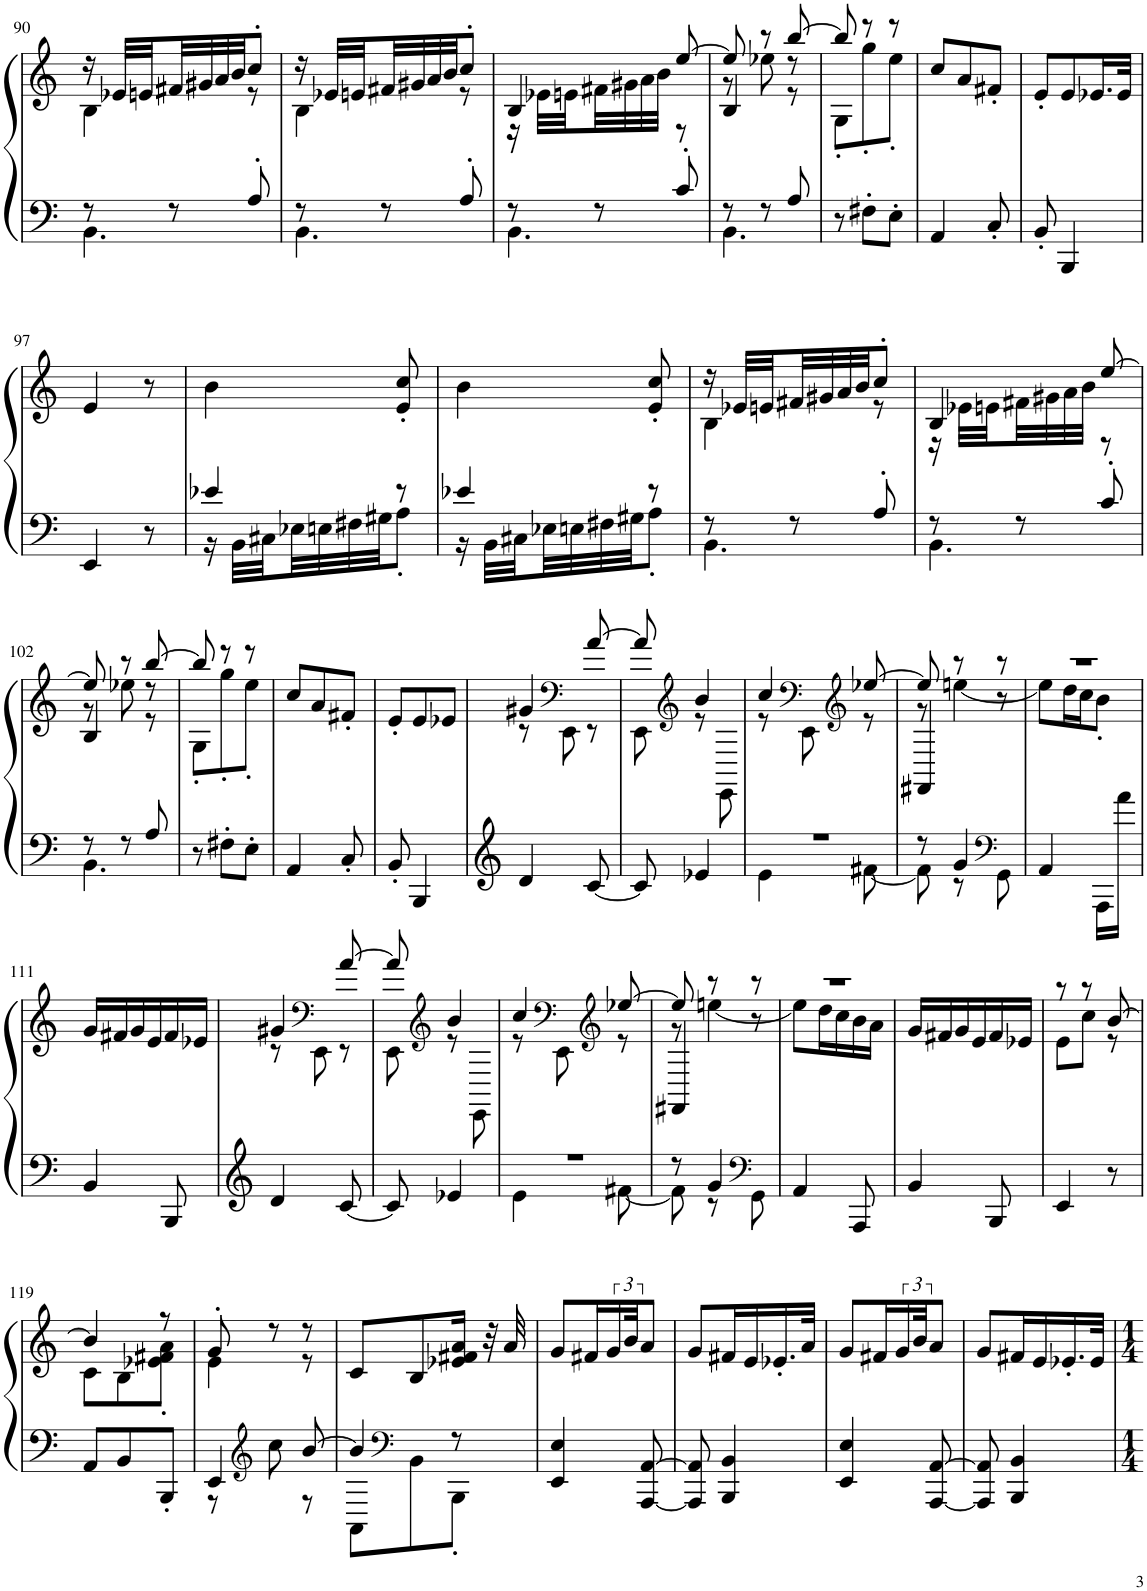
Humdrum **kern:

**kern	**kern
*part1	*part1
*staff2	*staff1
*I"Фортепиано, Klavier	*
!!LO:PB:g=z
*clefF4	*clefG2
*k[]	*k[]
*M3/8	*M3/8
=90	=90
*^	*^
8r	4.BB\	16r	4B\
.	.	32e-X/LLL	.
.	.	32en/	.
8r	.	32f#X/	.
.	.	32g#X/	.
.	.	32a/	.
.	.	32b/JJ	.
8A'/	.	8cc'/J	8r
=91	=91	=91	=91
8r	4.BB\	16r	4B\
.	.	32e-X/LLL	.
.	.	32en/	.
8r	.	32f#X/	.
.	.	32g#X/	.
.	.	32a/	.
.	.	32b/JJ	.
8A'/	.	8cc'/J	8r
=92	=92	=92	=92
8r	4.BB\	4B/	16r
.	.	.	32e-X\LLL
.	.	.	32en\
8r	.	.	32f#X\
.	.	.	32g#X\
.	.	.	32a\
.	.	.	32b\JJJ
8c'/	.	[8ee/	8r
=93	=93	=93	=93
*	*	*	*^
8r	4.BB\	8ee/]	8r	4B/
8r	.	8r	8ee-X\	.
8A/	.	[8bb/	8r	8r
*v	*v	*	*	*
*	*	*v	*v
=94	=94	=94
8r	8bb/]	8G'\L
8F#X'\L	8r	8gg'\
8E'\J	8r	8ee'\J
*	*v	*v
=95	=95
4AA/	8cc/L
.	8a/
8C'/	8f#X'/J
=96	=96
8BB'/	8e'/L
4BBB/	8e/
.	16.e-X/L
.	32e-/JJk
!!LO:LB:g=z
=97	=97
4EE/	4e/
8r	8r
=98	=98
*^	*
4e-X/	16r	4b\
.	32BB\LLL	.
.	32C#X\	.
.	32E-X\	.
.	32En\	.
.	32F#X\	.
.	32G#X\JJ	.
8r	8A'\J	8e/' 8cc/'
=99	=99	=99
4e-X/	16r	4b\
.	32BB\LLL	.
.	32C#X\	.
.	32E-X\	.
.	32En\	.
.	32F#X\	.
.	32G#X\JJ	.
8r	8A'\J	8e/' 8cc/'
=100	=100	=100
*	*	*^
8r	4.BB\	16r	4B\
.	.	32e-X/LLL	.
.	.	32en/	.
8r	.	32f#X/	.
.	.	32g#X/	.
.	.	32a/	.
.	.	32b/JJ	.
8A'/	.	8cc'/J	8r
=101	=101	=101	=101
8r	4.BB\	4B/	16r
.	.	.	32e-X\LLL
.	.	.	32en\
8r	.	.	32f#X\
.	.	.	32g#X\
.	.	.	32a\
.	.	.	32b\JJJ
8c'/	.	[8ee/	8r
!!LO:LB:g=z
=102	=102	=102	=102
*	*	*	*^
8r	4.BB\	8ee/]	8r	4B/
8r	.	8r	8ee-X\	.
8A/	.	[8bb/	8r	8r
*v	*v	*	*	*
*	*	*v	*v
=103	=103	=103
8r	8bb/]	8G'\L
8F#X'\L	8r	8gg'\
8E'\J	8r	8ee'\J
*	*v	*v
=104	=104
4AA/	8cc/L
.	8a/
8C'/	8f#X'/J
=105	=105
8BB'/	8e'/L
4BBB/	8e/
.	8e-X/J
=106	=106
*	*^
4d/	4g#X/	8r
*	*clefF4	*
.	.	8EE\
[8c/	[8a/	8r
=107	=107	=107
8c/]	8a/]	8EE\
*	*clefG2	*
4e-X/	4b/	8r
.	.	8EE\
=108	=108	=108
*^	*	*
4.r	4e\	4cc/	8r
*	*	*clefF4	*
.	.	.	8EE\
*	*	*clefG2	*
.	[8f#X\	[8ee-X/	8r
=109	=109	=109	=109
*	*	*	*^
8r	8f#\]	8ee-/]	8r	4FF#X/
4g/	8r	8r	[4een\	.
*clefF4	*	*	*	*
.	8GG\	8r	.	8r
*v	*v	*	*	*
*	*	*v	*v
=110	=110	=110
4AA/	4.r	8ee\L]
.	.	16dd\L
.	.	16cc\J
16AAA\LL	.	8b'\J
16a\JJ	.	.
*	*v	*v
!!LO:LB:g=z
=111	=111
4BB/	16g/LL
.	16f#X/
.	16g/
.	16e/
8BBB/	16f#/
.	16e-X/JJ
=112	=112
*	*^
4d/	4g#X/	8r
*	*clefF4	*
.	.	8EE\
[8c/	[8a/	8r
=113	=113	=113
8c/]	8a/]	8EE\
*	*clefG2	*
4e-X/	4b/	8r
.	.	8EE\
=114	=114	=114
*^	*	*
4.r	4e\	4cc/	8r
*	*	*clefF4	*
.	.	.	8EE\
*	*	*clefG2	*
.	[8f#X\	[8ee-X/	8r
=115	=115	=115	=115
*	*	*	*^
8r	8f#\]	8ee-/]	8r	4FF#X/
4g/	8r	8r	[4een\	.
*clefF4	*	*	*	*
.	8GG\	8r	.	8r
*v	*v	*	*	*
*	*	*v	*v
=116	=116	=116
4AA/	4.r	8ee\L]
.	.	16dd\L
.	.	16cc\
8AAA/	.	16b\
.	.	16a\JJ
*	*v	*v
=117	=117
4BB/	16g/LL
.	16f#X/
.	16g/
.	16e/
8BBB/	16f#/
.	16e-X/JJ
=118	=118
*	*^
4EE/	8r	8e\L
.	8r	8cc\J
8r	[8b/	8r
!!LO:LB:g=z	!!
=119	=119	=119
8AA/L	4b/]	8c\L
8BB/	.	8B\
8BBB'/J	8r	8e-X\' 8f#X\' 8a\'J
=120	=120	=120
*^	*	*
4EE/	8r	8g'/	4e\
*clefG2	*	*	*
.	8cc\	8r	.
[8b/	8r	8r	8r
*	*	*v	*v
=121	=121	=121
4b/]	8AA\L	8c/L
*clefF4	*	*
.	8BB\	8B/
8r	8BBB'\J	16e-X/ 16f#X/ 16a/Jk
.	.	32r
.	.	32a/
*v	*v	*
=122	=122
4EE/ 4E/	8g/L
.	16f#X/L
.	24g/
.	48b/JK
[8AAA/ [8AA/	8a/J
=123	=123
8AAA/] 8AA/]	8g/L
4BBB/ 4BB/	16f#X/L
.	16e/
.	16.e-X'/
.	32a/JJk
=124	=124
4EE/ 4E/	8g/L
.	16f#X/L
.	24g/
.	48b/JK
[8AAA/ [8AA/	8a/J
=125	=125
8AAA/] 8AA/]	8g/L
4BBB/ 4BB/	16f#X/L
.	16e/
.	16.e-X'/
.	32e-/JJk
=	=
*-	*-
